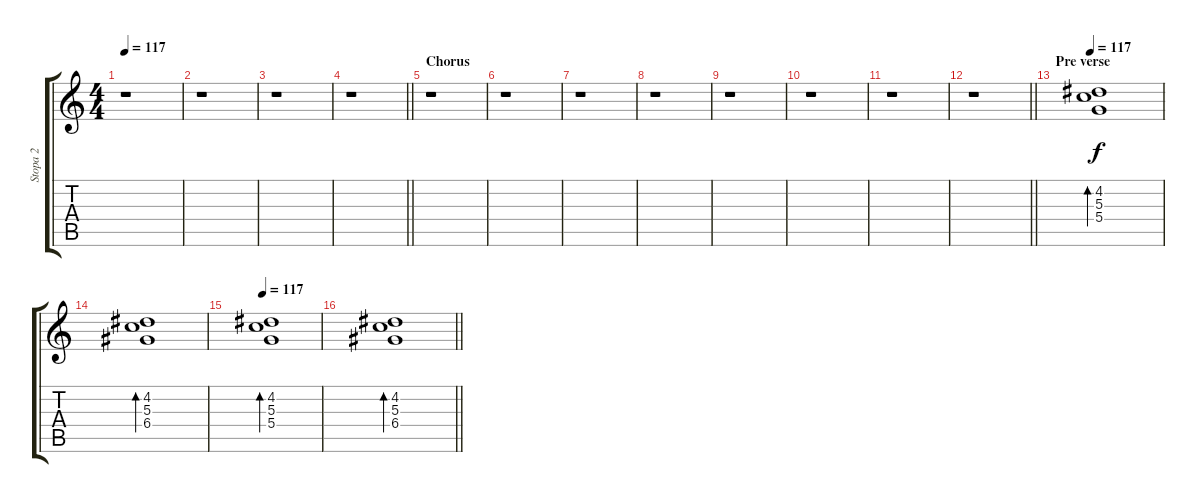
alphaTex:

\track ("Stopa 2" "Stopa 2") {instrument distortionguitar}
\staff {score tabs}
\tuning (E4 B3 G3 D3 A2 E2) {hide}
\ts (4 4)
\tempo 117
\clef g2
\ks c
r.1{dy f} |
r.1 |
r.1 |
\barLineRight lightlight
r.1 |
\section ("" "Chorus")
r.1 |
r.1 |
r.1 |
r.1 |
r.1 |
r.1 |
r.1 |
\barLineRight lightlight
r.1 |
\section ("" "Pre verse")
\tempo 117
(4.2 5.3 5.4).1{bd 480 volume 16 instrument electricguitarclean} |
(4.2 5.3 6.4).1{bd 480} |
\tempo 117
(4.2 5.3 5.4).1{bd 480 volume 16 instrument electricguitarclean} |
\barLineRight lightlight
(4.2 5.3 6.4).1{bd 480}
